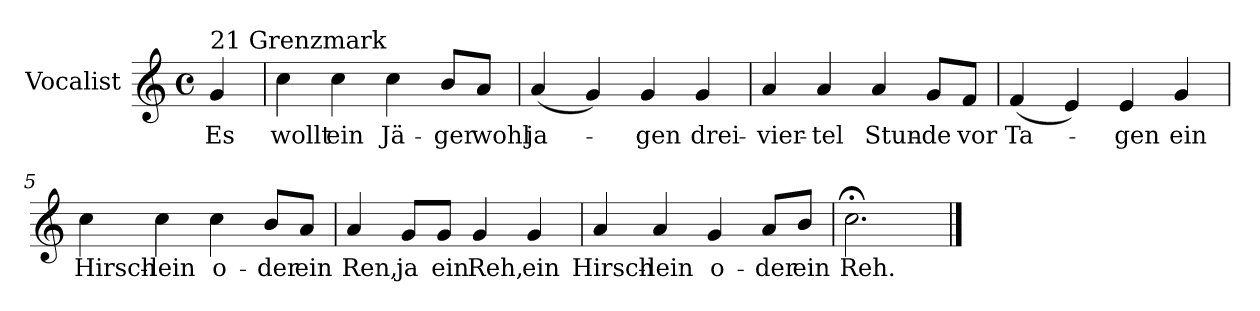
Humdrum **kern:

**kern	**text
*part1	*part1
*staff1	*staff1
*I"Vocalist	*
*k[]	*
*C:	*
*M4/4	*
*met(c)	*
=	=
!LO:TX:a:t=21 Grenzmark	!
4g	Es
=1	=1
4cc	wollt
4cc	ein
4cc	Jä-
8bL	-ger
8aJ	wohl
=2	=2
(4a	ja-
4g)	.
4g	-gen
4g	drei-
=3	=3
4a	-vier-
4a	-tel
4a	Stun-
8gL	-de
8fJ	vor
=4	=4
(4f	Ta-
4e)	.
4e	-gen
4g	ein
=5	=5
4cc	Hirsch-
4cc	-lein
4cc	o-
8bL	-der
8aJ	ein
=6	=6
4a	Ren,
8gL	ja
8gJ	ein
4g	Reh,
4g	ein
=7	=7
4a	Hirsch-
4a	-lein
4g	o-
8aL	-der
8bJ	ein
=8	=8
2.cc;<	Reh.
==	==
*-	*-
